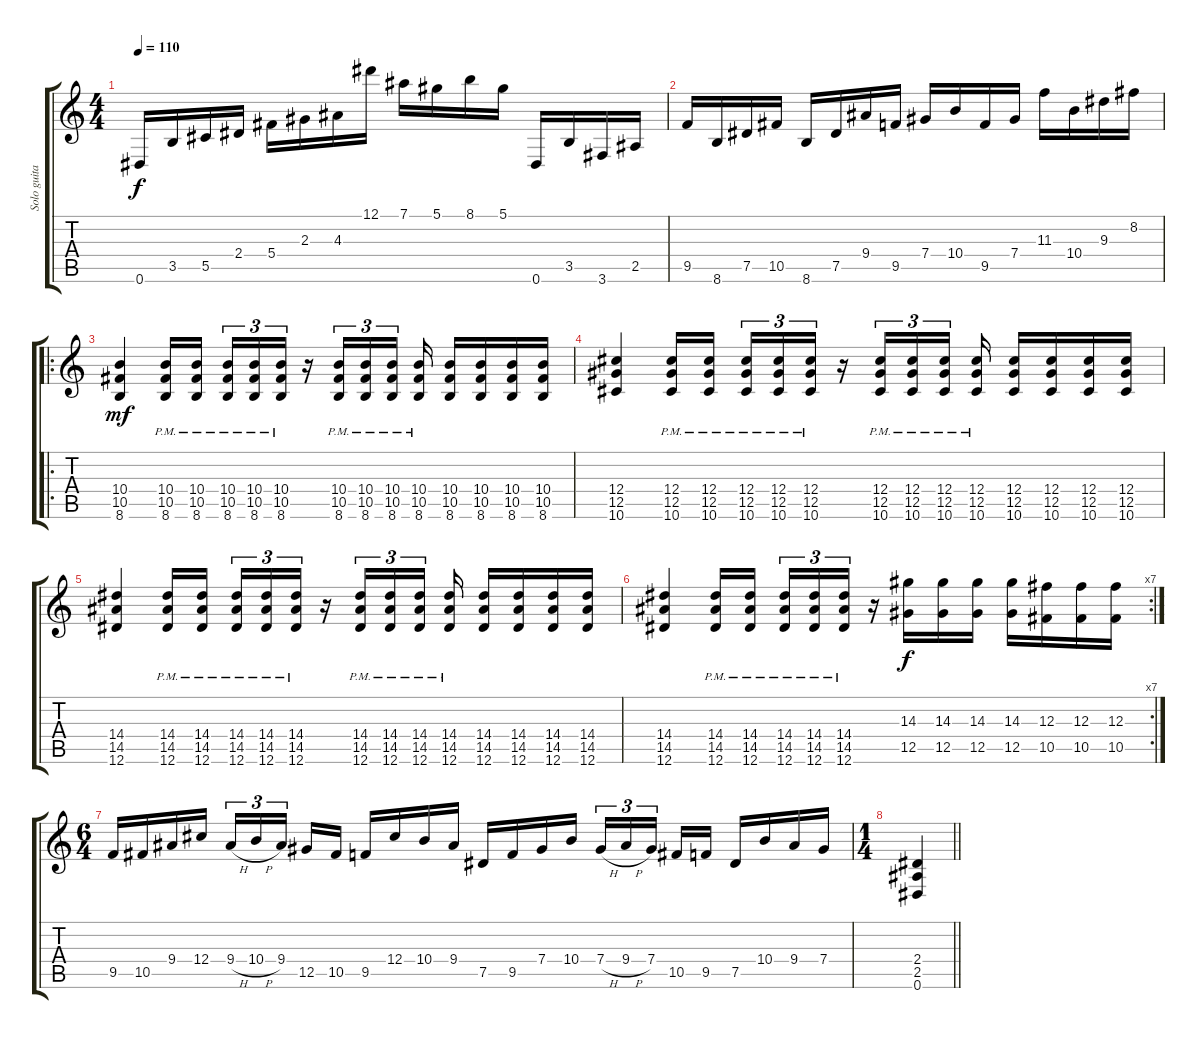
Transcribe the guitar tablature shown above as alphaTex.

\track ("Solo guitar" "Solo guita") {instrument distortionguitar}
\staff {score tabs}
\tuning (Eb4 Bb3 Gb3 Db3 Ab2 Eb2) {hide}
\ts (4 4)
\tempo 110
\clef g2
\ks c
0.6.16{dy f} 3.5.16 5.5.16 2.4.16 5.4.16 2.3.16 4.3.16 12.1.16 7.1.16 5.1.16 8.1.16 5.1.16 0.6.16 3.5.16 3.6.16 2.5.16 |
9.5.16 8.6.16 7.5.16 10.5.16 8.6.16 7.5.16 9.4.16 9.5.16 7.4.16 10.4.16 9.5.16 7.4.16 11.3.16 10.4.16 9.3.16 8.2.16 |
\ro
(10.4 10.5 8.6).4{dy mf} (10.4{pm} 10.5{pm} 8.6{pm}).16 (10.4{pm} 10.5{pm} 8.6{pm}).16{beam splitsecondary} (10.4{pm} 10.5{pm} 8.6{pm}).16{tu (3 2)} (10.4{pm} 10.5{pm} 8.6{pm}).16{tu (3 2)} (10.4{pm} 10.5{pm} 8.6{pm}).16{tu (3 2)} r.16 (10.4{pm} 10.5{pm} 8.6{pm}).16{tu (3 2)} (10.4{pm} 10.5{pm} 8.6{pm}).16{tu (3 2)} (10.4{pm} 10.5{pm} 8.6{pm}).16{tu (3 2) beam splitsecondary} (10.4{pm} 10.5{pm} 8.6{pm}).16 (10.4 10.5 8.6).16 (10.4 10.5 8.6).16 (10.4 10.5 8.6).16 (10.4 10.5 8.6).16 |
(12.4 12.5 10.6).4 (12.4{pm} 12.5{pm} 10.6{pm}).16 (12.4{pm} 12.5{pm} 10.6{pm}).16{beam splitsecondary} (12.4{pm} 12.5{pm} 10.6{pm}).16{tu (3 2)} (12.4{pm} 12.5{pm} 10.6{pm}).16{tu (3 2)} (12.4{pm} 12.5{pm} 10.6{pm}).16{tu (3 2)} r.16 (12.4{pm} 12.5{pm} 10.6{pm}).16{tu (3 2)} (12.4{pm} 12.5{pm} 10.6{pm}).16{tu (3 2)} (12.4{pm} 12.5{pm} 10.6{pm}).16{tu (3 2) beam splitsecondary} (12.4{pm} 12.5{pm} 10.6{pm}).16 (12.4 12.5 10.6).16 (12.4 12.5 10.6).16 (12.4 12.5 10.6).16 (12.4 12.5 10.6).16 |
(14.4 14.5 12.6).4 (14.4{pm} 14.5{pm} 12.6{pm}).16 (14.4{pm} 14.5{pm} 12.6{pm}).16{beam splitsecondary} (14.4{pm} 14.5{pm} 12.6{pm}).16{tu (3 2)} (14.4{pm} 14.5{pm} 12.6{pm}).16{tu (3 2)} (14.4{pm} 14.5{pm} 12.6{pm}).16{tu (3 2)} r.16 (14.4{pm} 14.5{pm} 12.6{pm}).16{tu (3 2)} (14.4{pm} 14.5{pm} 12.6{pm}).16{tu (3 2)} (14.4{pm} 14.5{pm} 12.6{pm}).16{tu (3 2) beam splitsecondary} (14.4{pm} 14.5{pm} 12.6{pm}).16 (14.4 14.5 12.6).16 (14.4 14.5 12.6).16 (14.4 14.5 12.6).16 (14.4 14.5 12.6).16 |
\rc 7
(14.4 14.5 12.6).4 (14.4{pm} 14.5{pm} 12.6{pm}).16 (14.4{pm} 14.5{pm} 12.6{pm}).16{beam splitsecondary} (14.4{pm} 14.5{pm} 12.6{pm}).16{tu (3 2)} (14.4{pm} 14.5{pm} 12.6{pm}).16{tu (3 2)} (14.4{pm} 14.5{pm} 12.6{pm}).16{tu (3 2)} r.16 (14.3 12.5).16{dy f} (14.3 12.5).16 (14.3 12.5).16 (14.3 12.5).16 (12.3 10.5).16 (12.3 10.5).16 (12.3 10.5).16 |
\ts (6 4)
9.5.16 10.5.16 9.4.16 12.4.16{beam splitsecondary} 9.4{h}.16{tu (3 2)} 10.4{h}.16{tu (3 2)} 9.4.16{tu (3 2) beam splitsecondary} 12.5.16 10.5.16 9.5.16 12.4.16 10.4.16 9.4.16 7.5.16 9.5.16 7.4.16 10.4.16{beam splitsecondary} 7.4{h}.16{tu (3 2)} 9.4{h}.16{tu (3 2)} 7.4.16{tu (3 2) beam splitsecondary} 10.5.16 9.5.16 7.5.16 10.4.16 9.4.16 7.4.16 |
\ts (1 4)
\barLineRight lightlight
(2.4 2.5 0.6).4
